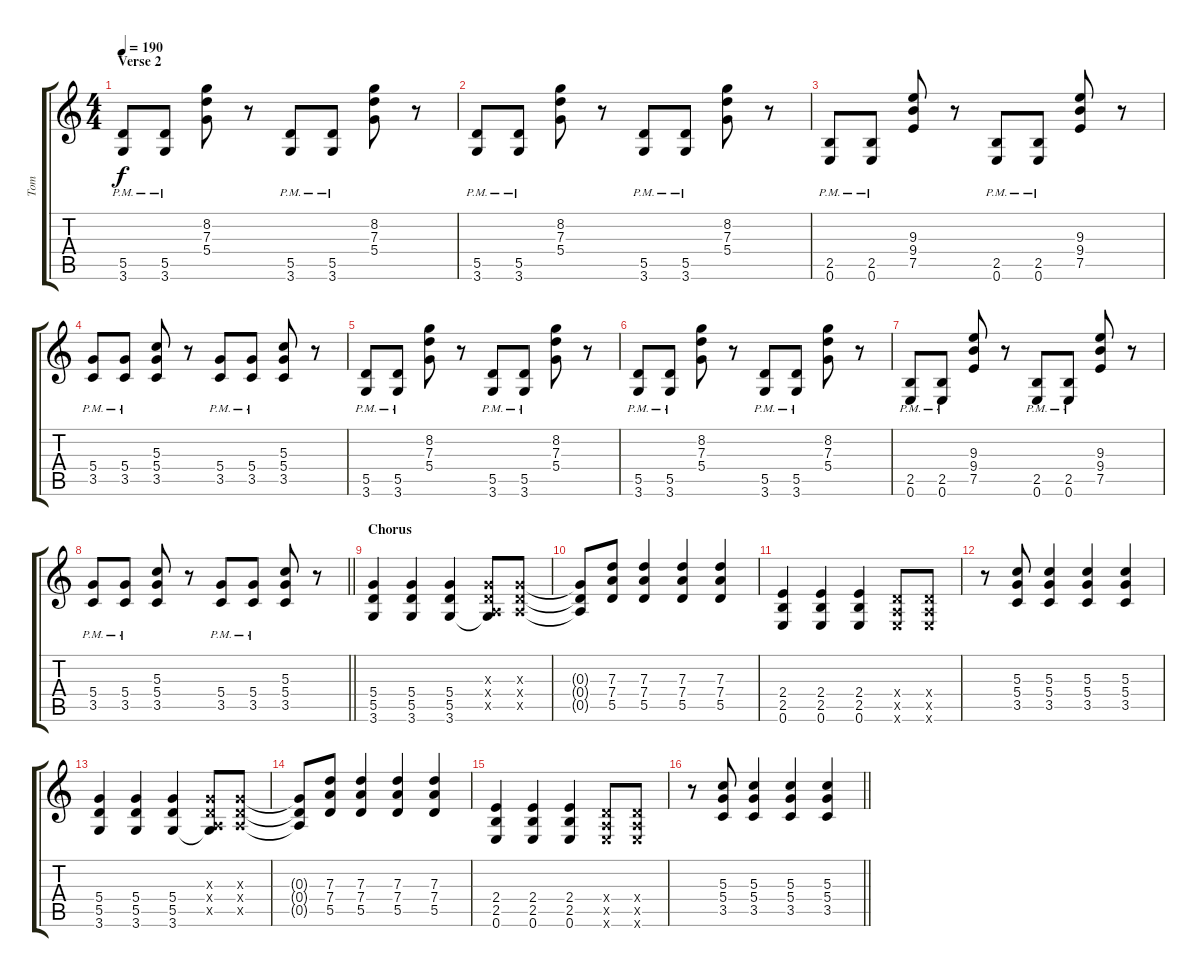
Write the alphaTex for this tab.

\track ("Tom" "Tom") {instrument distortionguitar}
\staff {score tabs}
\tuning (E4 B3 G3 D3 A2 E2) {hide}
\ts (4 4)
\section ("" "Verse 2")
\tempo 190
\clef g2
\ks c
(5.5{pm} 3.6{pm}).8{dy f} (5.5{pm} 3.6{pm}).8 (8.2 7.3 5.4).8 r.8 (5.5{pm} 3.6{pm}).8 (5.5{pm} 3.6{pm}).8 (8.2 7.3 5.4).8 r.8 |
(5.5{pm} 3.6{pm}).8 (5.5{pm} 3.6{pm}).8 (8.2 7.3 5.4).8 r.8 (5.5{pm} 3.6{pm}).8 (5.5{pm} 3.6{pm}).8 (8.2 7.3 5.4).8 r.8 |
(2.5{pm} 0.6{pm}).8 (2.5{pm} 0.6{pm}).8 (9.3 9.4 7.5).8 r.8 (2.5{pm} 0.6{pm}).8 (2.5{pm} 0.6{pm}).8 (9.3 9.4 7.5).8 r.8 |
(5.4{pm} 3.5{pm}).8 (5.4{pm} 3.5{pm}).8 (5.3 5.4 3.5).8 r.8 (5.4{pm} 3.5{pm}).8 (5.4{pm} 3.5{pm}).8 (5.3 5.4 3.5).8 r.8 |
(5.5{pm} 3.6{pm}).8 (5.5{pm} 3.6{pm}).8 (8.2 7.3 5.4).8 r.8 (5.5{pm} 3.6{pm}).8 (5.5{pm} 3.6{pm}).8 (8.2 7.3 5.4).8 r.8 |
(5.5{pm} 3.6{pm}).8 (5.5{pm} 3.6{pm}).8 (8.2 7.3 5.4).8 r.8 (5.5{pm} 3.6{pm}).8 (5.5{pm} 3.6{pm}).8 (8.2 7.3 5.4).8 r.8 |
(2.5{pm} 0.6{pm}).8 (2.5{pm} 0.6{pm}).8 (9.3 9.4 7.5).8 r.8 (2.5{pm} 0.6{pm}).8 (2.5{pm} 0.6{pm}).8 (9.3 9.4 7.5).8 r.8 |
\barLineRight lightlight
(5.4{pm} 3.5{pm}).8 (5.4{pm} 3.5{pm}).8 (5.3 5.4 3.5).8 r.8 (5.4{pm} 3.5{pm}).8 (5.4{pm} 3.5{pm}).8 (5.3 5.4 3.5).8 r.8 |
\section ("" "Chorus")
(5.4 5.5 3.6).4 (5.4 5.5 3.6).4 (5.4 5.5 3.6).4 (0.3{x} 0.4{x} 0.5{x} 3.6{t}).8 (0.3{x} 0.4{x} 0.5{x}).8 |
(0.3{t} 0.4{t} 0.5{t}).8 (7.3 7.4 5.5).8 (7.3 7.4 5.5).4 (7.3 7.4 5.5).4 (7.3 7.4 5.5).4 |
(2.4 2.5 0.6).4 (2.4 2.5 0.6).4 (2.4 2.5 0.6).4 (0.4{x} 0.5{x} 0.6{x}).8 (0.4{x} 0.5{x} 0.6{x}).8 |
r.8 (5.3 5.4 3.5).8 (5.3 5.4 3.5).4 (5.3 5.4 3.5).4 (5.3 5.4 3.5).4 |
(5.4 5.5 3.6).4 (5.4 5.5 3.6).4 (5.4 5.5 3.6).4 (0.3{x} 0.4{x} 0.5{x} 3.6{t}).8 (0.3{x} 0.4{x} 0.5{x}).8 |
(0.3{t} 0.4{t} 0.5{t}).8 (7.3 7.4 5.5).8 (7.3 7.4 5.5).4 (7.3 7.4 5.5).4 (7.3 7.4 5.5).4 |
(2.4 2.5 0.6).4 (2.4 2.5 0.6).4 (2.4 2.5 0.6).4 (0.4{x} 0.5{x} 0.6{x}).8 (0.4{x} 0.5{x} 0.6{x}).8 |
\barLineRight lightlight
r.8 (5.3 5.4 3.5).8 (5.3 5.4 3.5).4 (5.3 5.4 3.5).4 (5.3 5.4 3.5).4
